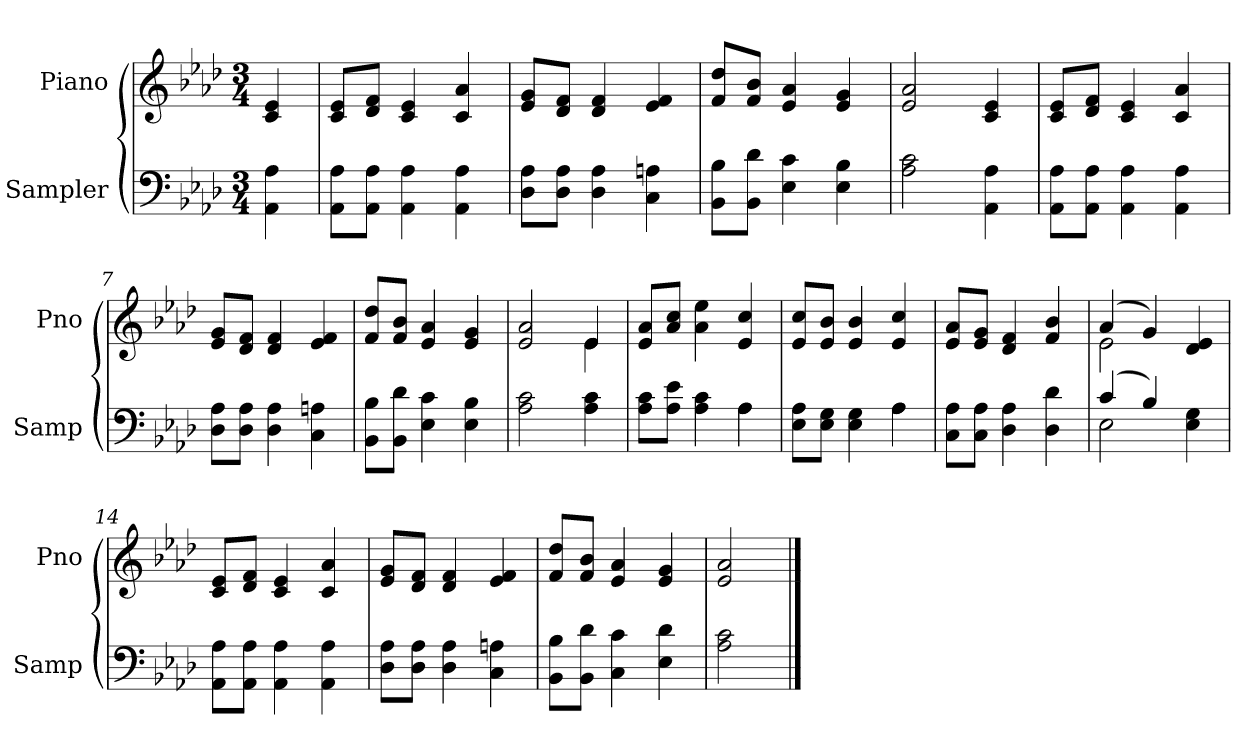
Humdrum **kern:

**kern	**kern
*part2	*part1
*staff2	*staff1
*I"Sampler	*I"Piano
*I'Samp	*I'Pno
*clefF4	*clefG2
*k[b-e-a-d-]	*k[b-e-a-d-]
*A-:	*A-:
*M3/4	*M3/4
=1	=1
4AA- 4A-	4c 4e-
=2	=2
8AA-\ 8A-\L	8c/ 8e-/L
8AA-\ 8A-\J	8d-/ 8f/J
4AA- 4A-	4c 4e-
4AA- 4A-	4c 4a-
=3	=3
8D-\ 8A-\L	8e-/ 8g/L
8D-\ 8A-\J	8d-/ 8f/J
4D- 4A-	4d- 4f
4C 4An	4e- 4f
=4	=4
8BB-\ 8B-\L	8f/ 8dd-/L
8BB-\ 8d-\J	8f/ 8b-/J
4E- 4c	4e- 4a-
4E- 4B-	4e- 4g
=5	=5
2A- 2c	2e- 2a-
4AA- 4A-	4c 4e-
=6	=6
8AA-\ 8A-\L	8c/ 8e-/L
8AA-\ 8A-\J	8d-/ 8f/J
4AA- 4A-	4c 4e-
4AA- 4A-	4c 4a-
=7	=7
8D-\ 8A-\L	8e-/ 8g/L
8D-\ 8A-\J	8d-/ 8f/J
4D- 4A-	4d- 4f
4C 4An	4e- 4f
=8	=8
8BB-\ 8B-\L	8f/ 8dd-/L
8BB-\ 8d-\J	8f/ 8b-/J
4E- 4c	4e- 4a-
4E- 4B-	4e- 4g
=9	=9
*	*^
2A- 2c	2e- 2a-	2ryy
4A- 4c	4e-/	4e-
*	*v	*v
=10	=10
*^	*
8A-\ 8c\L	2ryy	8e-/ 8a-/L
8A-\ 8e-\J	.	8a-/ 8cc/J
4A- 4c	.	4a- 4ee-
4A-\	4A-	4e- 4cc
=11	=11	=11
8E-\ 8A-\L	2ryy	8e-/ 8cc/L
8E-\ 8G\J	.	8e-/ 8b-/J
4E- 4G	.	4e- 4b-
4A-\	4A-	4e- 4cc
*v	*v	*
=12	=12
8C\ 8A-\L	8e-/ 8a-/L
8C\ 8A-\J	8e-/ 8g/J
4D- 4A-	4d- 4f
4D- 4d-	4f 4b-
=13	=13
*^	*^
(4c/	2E-	(4a-/	2e-
4B-/)	.	4g/)	.
4E- 4G	4ryy	4d- 4e-	4ryy
*v	*v	*	*
*	*v	*v
=14	=14
8AA-\ 8A-\L	8c/ 8e-/L
8AA-\ 8A-\J	8d-/ 8f/J
4AA- 4A-	4c 4e-
4AA- 4A-	4c 4a-
=15	=15
8D-\ 8A-\L	8e-/ 8g/L
8D-\ 8A-\J	8d-/ 8f/J
4D- 4A-	4d- 4f
4C 4An	4e- 4f
=16	=16
8BB-\ 8B-\L	8f/ 8dd-/L
8BB-\ 8d-\J	8f/ 8b-/J
4C 4c	4e- 4a-
4E- 4d-	4e- 4g
=17	=17
2A- 2c	2e- 2a-
==	==
*-	*-
